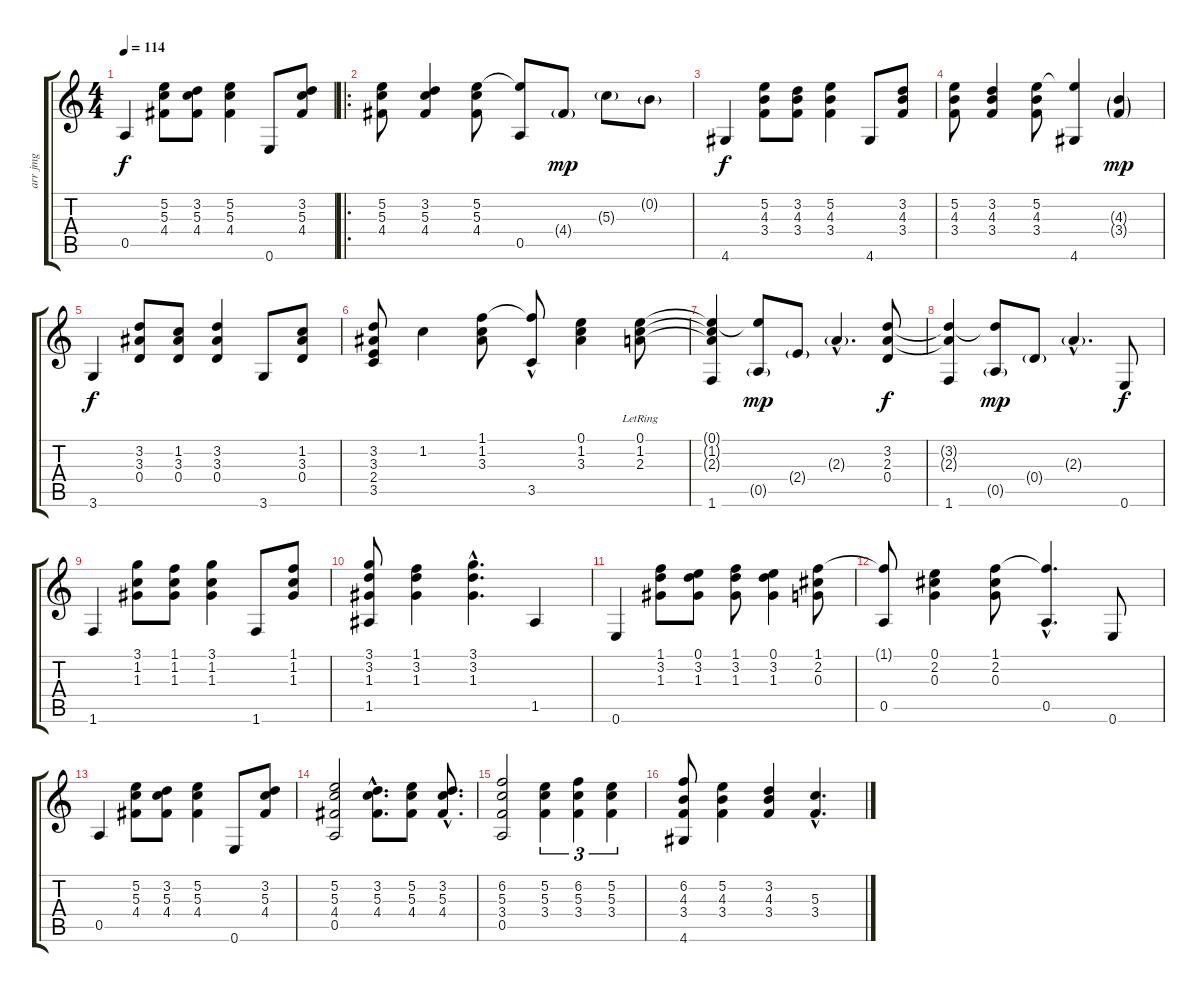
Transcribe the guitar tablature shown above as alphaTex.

\track ("arr jmg" "arr jmg") {instrument acousticguitarnylon}
\staff {score tabs}
\tuning (E4 B3 G3 D3 A2 E2) {hide}
\ts (4 4)
\tempo 114
\clef g2
\ks c
0.5.4{dy f instrument acousticguitarnylon} (5.2 5.3 4.4).8 (3.2 5.3 4.4).8 (5.2 5.3 4.4).4 0.6.8 (3.2 5.3 4.4).8 |
\ro
(5.2 5.3 4.4).8 (3.2 5.3 4.4).4 (5.2 5.3 4.4).8 (5.2{t} 0.5).8 4.4{g}.8{dy mp} 5.3{g}.8 0.2{g}.8 |
4.6.4{dy f} (5.2 4.3 3.4).8 (3.2 4.3 3.4).8 (5.2 4.3 3.4).4 4.6.8 (3.2 4.3 3.4).8 |
(5.2 4.3 3.4).8 (3.2 4.3 3.4).4 (5.2 4.3 3.4).8 (5.2{t} 4.6).4 (4.3{g} 3.4{g}).4{dy mp} |
3.6.4{dy f} (3.2 3.3 0.4).8 (1.2 3.3 0.4).8 (3.2 3.3 0.4).4 3.6.8 (1.2 3.3 0.4).8 |
(3.2 3.3 2.4 3.5).8 1.2.4 (1.1 1.2 3.3).8 (1.1{t} 3.5{hac}).8 (0.1 1.2 3.3).4 (0.1{lr} 1.2 2.3).8 |
(0.1{t} 1.2{t} 2.3{t} 1.6).4 (0.1{t} 0.5{g}).8{dy mp} 2.4{g}.8 2.3{g hac}.4{d} (3.2 2.3 0.4).8{dy f} |
(3.2{t} 2.3{t} 1.6).4 (3.2{t} 0.5{g}).8{dy mp} 0.4{g}.8 2.3{g hac}.4{d} 0.6.8{dy f} |
1.6.4 (3.1 1.2 1.3).8 (1.1 1.2 1.3).8 (3.1 1.2 1.3).4 1.6.8 (1.1 1.2 1.3).8 |
(3.1 3.2 1.3 1.5).8 (1.1 3.2 1.3).4 (3.1{hac} 3.2{hac} 1.3{hac}).4{d} 1.5.4 |
0.6.4 (1.1 3.2 1.3).8 (0.1 3.2 1.3).8 (1.1 3.2 1.3).8 (0.1 3.2 1.3).4 (1.1 2.2 0.3).8 |
(1.1{t} 0.5).8 (0.1 2.2 0.3).4 (1.1 2.2 0.3).8 (1.1{hac t} 0.5{hac}).4{d} 0.6.8 |
0.5.4 (5.2 5.3 4.4).8 (3.2 5.3 4.4).8 (5.2 5.3 4.4).4 0.6.8 (3.2 5.3 4.4).8 |
(5.2 5.3 4.4 0.5).2 (3.2{hac} 5.3{hac} 4.4{hac}).8{d} (5.2 5.3 4.4).8 (3.2{hac} 5.3{hac} 4.4{hac}).8{d} |
(6.2 5.3 3.4 0.5).2 (5.2 5.3 3.4).4{tu (3 2)} (6.2 5.3 3.4).4{tu (3 2)} (5.2 5.3 3.4).4{tu (3 2)} |
(6.2 4.3 3.4 4.6).8 (5.2 4.3 3.4).4 (3.2 4.3 3.4).4 (5.3{hac} 3.4{hac}).4{d}
